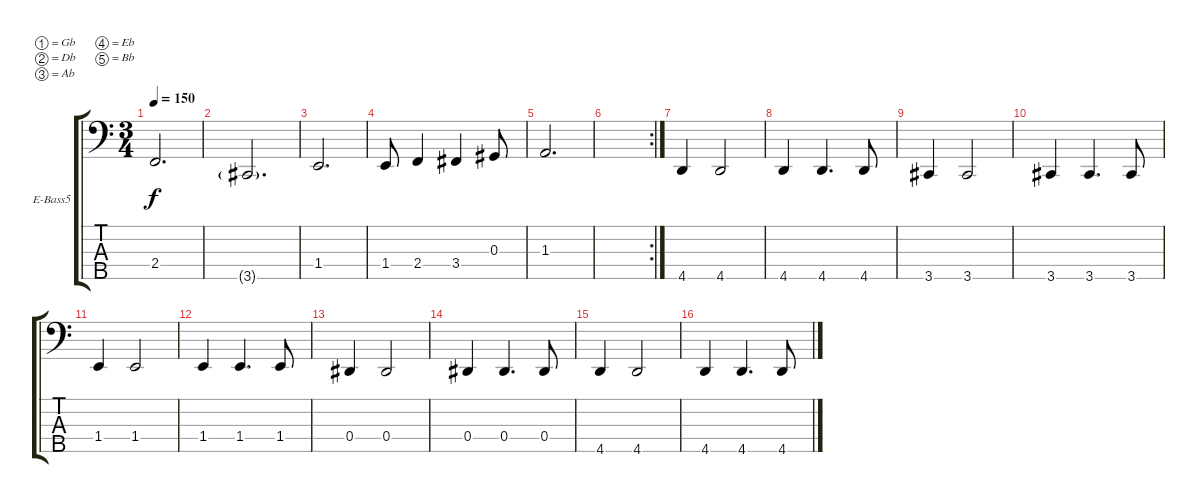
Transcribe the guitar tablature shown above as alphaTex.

\defaultSystemsLayout 4
\bracketExtendMode groupsimilarinstruments
\firstSystemTrackNameOrientation horizontal
\otherSystemsTrackNameOrientation horizontal
\track ("Brian" "E-Bass5") {instrument electricbassfinger}
\staff {score tabs}
\tuning (Gb2 Db2 Ab1 Eb1 Bb0)
\ts (3 4)
\tempo 150
\clef f4
\scale
0.333333
\ks c
2.4.2{d dy f} |
\scale
0.333333 3.5{g}.2{d} |
\scale
0.333333 1.4.2{d} |
\scale
0.322917 1.4.8 2.4.4 3.4.4 0.3.8 |
\scale
0.322917 1.3.2{d} |
\rc 2
\scale
0.354167 |
\scale
0.333333 4.5.4 4.5.2 |
\scale
0.333333 4.5.4 4.5.4{d} 4.5.8 |
\scale
0.333333 3.5.4 3.5.2 |
\scale
0.333333 3.5.4 3.5.4{d} 3.5.8 |
\scale
0.333333 1.4.4 1.4.2 |
\scale
0.333333 1.4.4 1.4.4{d} 1.4.8 |
\scale
0.333333 0.4.4 0.4.2 |
\scale
0.333333 0.4.4 0.4.4{d} 0.4.8 |
\scale
0.333333 4.5.4 4.5.2 |
\scale
0.333333 4.5.4 4.5.4{d} 4.5.8
